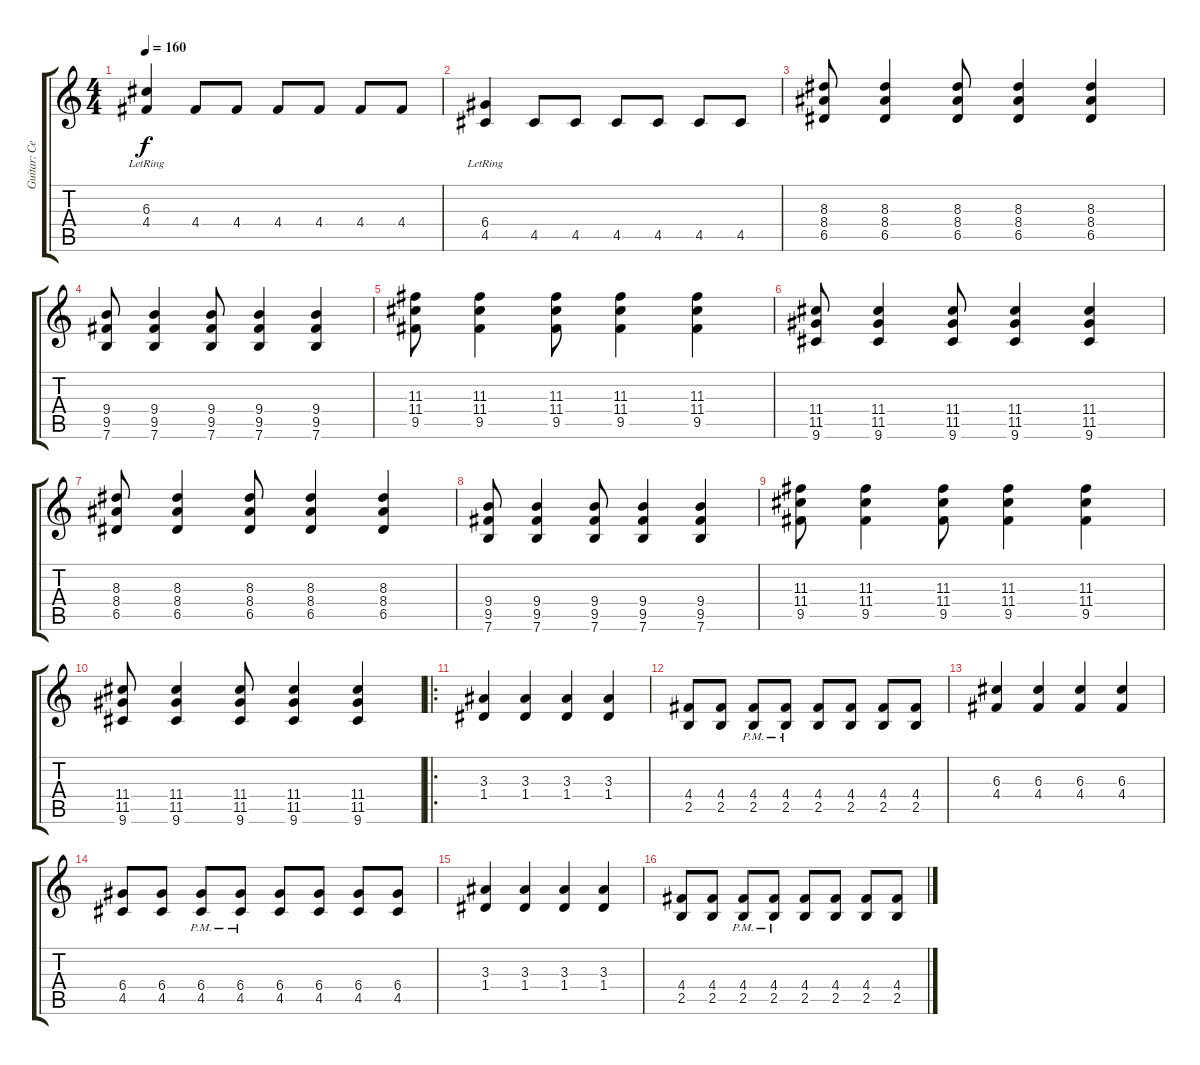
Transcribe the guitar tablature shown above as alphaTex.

\track ("Guitar: Серёга" "Guitar: Се") {instrument distortionguitar}
\staff {score tabs}
\tuning (E4 B3 G3 D3 A2 E2) {hide}
\ts (4 4)
\tempo 160
\clef g2
\ks c
(6.3{lr} 4.4).4{dy f} 4.4.8 4.4.8 4.4.8 4.4.8 4.4.8 4.4.8 |
(6.4{lr} 4.5).4 4.5.8 4.5.8 4.5.8 4.5.8 4.5.8 4.5.8 |
(8.3 8.4 6.5).8 (8.3 8.4 6.5).4 (8.3 8.4 6.5).8 (8.3 8.4 6.5).4 (8.3 8.4 6.5).4 |
(9.4 9.5 7.6).8 (9.4 9.5 7.6).4 (9.4 9.5 7.6).8 (9.4 9.5 7.6).4 (9.4 9.5 7.6).4 |
(11.3 11.4 9.5).8 (11.3 11.4 9.5).4 (11.3 11.4 9.5).8 (11.3 11.4 9.5).4 (11.3 11.4 9.5).4 |
(11.4 11.5 9.6).8 (11.4 11.5 9.6).4 (11.4 11.5 9.6).8 (11.4 11.5 9.6).4 (11.4 11.5 9.6).4 |
(8.3 8.4 6.5).8 (8.3 8.4 6.5).4 (8.3 8.4 6.5).8 (8.3 8.4 6.5).4 (8.3 8.4 6.5).4 |
(9.4 9.5 7.6).8 (9.4 9.5 7.6).4 (9.4 9.5 7.6).8 (9.4 9.5 7.6).4 (9.4 9.5 7.6).4 |
(11.3 11.4 9.5).8 (11.3 11.4 9.5).4 (11.3 11.4 9.5).8 (11.3 11.4 9.5).4 (11.3 11.4 9.5).4 |
(11.4 11.5 9.6).8 (11.4 11.5 9.6).4 (11.4 11.5 9.6).8 (11.4 11.5 9.6).4 (11.4 11.5 9.6).4 |
\ro
(3.3 1.4).4 (3.3 1.4).4 (3.3 1.4).4 (3.3 1.4).4 |
(4.4 2.5).8 (4.4 2.5).8 (4.4{pm} 2.5{pm}).8 (4.4{pm} 2.5{pm}).8 (4.4 2.5).8 (4.4 2.5).8 (4.4 2.5).8 (4.4 2.5).8 |
(6.3 4.4).4 (6.3 4.4).4 (6.3 4.4).4 (6.3 4.4).4 |
(6.4 4.5).8 (6.4 4.5).8 (6.4{pm} 4.5{pm}).8 (6.4{pm} 4.5{pm}).8 (6.4 4.5).8 (6.4 4.5).8 (6.4 4.5).8 (6.4 4.5).8 |
(3.3 1.4).4 (3.3 1.4).4 (3.3 1.4).4 (3.3 1.4).4 |
(4.4 2.5).8 (4.4 2.5).8 (4.4{pm} 2.5{pm}).8 (4.4{pm} 2.5{pm}).8 (4.4 2.5).8 (4.4 2.5).8 (4.4 2.5).8 (4.4 2.5).8
